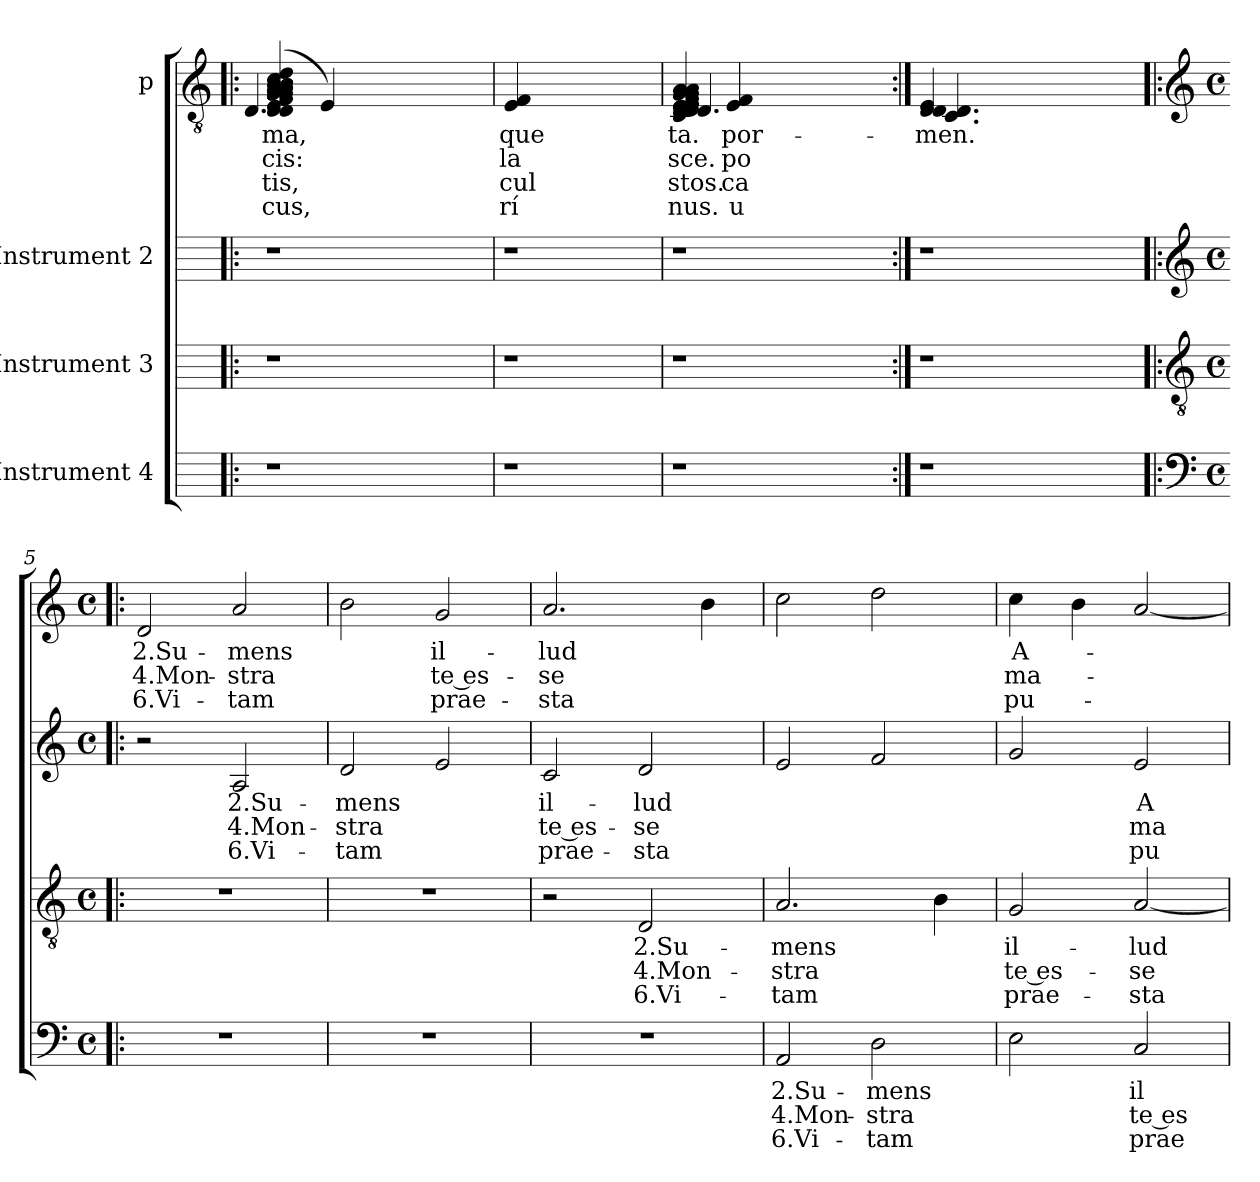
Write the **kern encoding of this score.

**kern	**text	**text	**text	**kern	**text	**text	**text	**kern	**text	**text	**text	**kern	**text	**text	**text	**text
*part4	*part4	*part4	*part4	*part3	*part3	*part3	*part3	*part2	*part2	*part2	*part2	*part1	*part1	*part1	*part1	*part1
*staff4	*staff4	*staff4	*staff4	*staff3	*staff3	*staff3	*staff3	*staff2	*staff2	*staff2	*staff2	*staff1	*staff1	*staff1	*staff1	*staff1
*I"Instrument 4	*	*	*	*I"Instrument 3	*	*	*	*I"Instrument 2	*	*	*	*I"p	*	*	*	*
!!LO:PB:g=z
*stria5	*	*	*	*stria5	*	*	*	*stria5	*	*	*	*stria5	*	*	*	*
*	*	*	*	*	*	*	*	*	*	*	*	*clefGv2	*	*	*	*
=1!|:	=1!|:	=1!|:	=1!|:	=1!|:	=1!|:	=1!|:	=1!|:	=1!|:	=1!|:	=1!|:	=1!|:	=1!|:	=1!|:	=1!|:	=1!|:	=1!|:
!	!	!	!	!	!	!	!	!	!	!	!	!	!LO:LY:b:cj	!LO:LY:b	!LO:LY:b:cj	!LO:LY:b:cj
*	*	*	*	*	*	*	*	*	*	*	*	*^	*	*	*	*
!	!	!	!	!	!	!	!	!	!	!	!	!	!	!LO:LY:b:cj	!LO:LY:b:cj	!LO:LY:b:cj	!LO:LY:b:cj
1r	.	.	.	1r	.	.	.	1r	.	.	.	(>(>(>(>(>4D/ 4A/ 4B/ 4G/ 4A/ 4B/ 4d/ 4c/ 4B/ 4A/ 4G/ 4A/ 4A/ 4A/ 4D/ 4E/ 4G/ 4F/	4.D/	ma,	cis:	tis,	cus,
.	.	.	.	.	.	.	.	.	.	.	.	4E/)	.	.	.	.	.
.	.	.	.	.	.	.	.	.	.	.	.	.	2ryy	.	.	.	.
.	.	.	.	.	.	.	.	.	.	.	.	2ryy	.	.	.	.	.
.	.	.	.	.	.	.	.	.	.	.	.	.	8ryy	.	.	.	.
=2	=2	=2	=2	=2	=2	=2	=2	=2	=2	=2	=2	=2	=2	=2	=2	=2	=2
!	!	!	!	!	!	!	!	!	!	!	!	!	!	!LO:LY:b:cj	!LO:LY:b:cj	!LO:LY:b:cj	!LO:LY:b:cj
*	*	*	*	*	*	*	*	*	*	*	*	*v	*v	*	*	*	*
1r	.	.	.	1r	.	.	.	1r	.	.	.	4F/ 4E/	que	la	cul	rí
.	.	.	.	.	.	.	.	.	.	.	.	2.ryy	.	.	.	.
!!LO:LB:g=z
=3	=3	=3	=3	=3	=3	=3	=3	=3	=3	=3	=3	=3	=3	=3	=3	=3
!	!	!	!	!	!	!	!	!	!	!	!	!	!LO:LY:b:cj	!LO:LY:b:cj	!LO:LY:b:cj	!LO:LY:b:cj
*	*	*	*	*	*	*	*	*	*	*	*	*^	*	*	*	*
!	!	!	!	!	!	!	!	!	!	!	!	!	!	!LO:LY:b:cj	!LO:LY:b:cj	!LO:LY:b:cj	!LO:LY:b:cj
1r	.	.	.	1r	.	.	.	1r	.	.	.	(>4G/ 4A/ 4A/ 4D/ 4E/ 4F/ 4E/ 4D/ 4C/ 4E/ 4G/ 4E/	4.D/	ta.	sce.	stos.	nus.
!	!	!	!	!	!	!	!	!	!	!	!	!	!	!LO:LY:b:cj	!LO:LY:b:cj	!LO:LY:b:cj	!LO:LY:b:cj
.	.	.	.	.	.	.	.	.	.	.	.	4F/ 4E/	.	por-	-po	ca	u
.	.	.	.	.	.	.	.	.	.	.	.	.	2ryy	.	.	.	.
.	.	.	.	.	.	.	.	.	.	.	.	2ryy	.	.	.	.	.
.	.	.	.	.	.	.	.	.	.	.	.	.	8ryy	.	.	.	.
=4:|!	=4:|!	=4:|!	=4:|!	=4:|!	=4:|!	=4:|!	=4:|!	=4:|!	=4:|!	=4:|!	=4:|!	=4:|!	=4:|!	=4:|!	=4:|!	=4:|!	=4:|!
!	!	!	!	!	!	!	!	!	!	!	!	!	!	!LO:LY:b:rj	!	!	!
!	!	!	!	!	!	!	!	!	!	!	!	!	!	!LO:LY:b	!	!	!
1r	.	.	.	1r	.	.	.	1r	.	.	.	(>4D/ 4E/ 4D/	(>4.C/ 4.D/	men.	.	.	.
.	.	.	.	.	.	.	.	.	.	.	.	2ryy	.	.	.	.	.
.	.	.	.	.	.	.	.	.	.	.	.	.	2ryy	.	.	.	.
.	.	.	.	.	.	.	.	.	.	.	.	8ryy	.	.	.	.	.
.	.	.	.	.	.	.	.	.	.	.	.	8ryy	8ryy	.	.	.	.
*	*	*	*	*	*	*	*	*	*	*	*	*v	*v	*	*	*	*
!!LO:LB:g=z
=5!|:	=5!:	=5!:	=5!:	=5!|:	=5!:	=5!:	=5!:	=5!|:	=5!:	=5!:	=5!:	=5!:	=5!:	=5!:	=5!:	=5!:
*clefF4	*	*	*	*clefGv2	*	*	*	*clefG2	*	*	*	*clefG2	*	*	*	*
*M4/4	*	*	*	*M4/4	*	*	*	*M4/4	*	*	*	*M4/4	*	*	*	*
*met(c)	*	*	*	*met(c)	*	*	*	*met(c)	*	*	*	*met(c)	*	*	*	*
*	*	*	*	*	*	*	*	*	*	*	*	*^	*	*	*	*
!	!	!	!	!	!	!	!	!	!	!	!	!	!	!LO:LY:b:rj	!LO:LY:b:rj	!LO:LY:b:rj	!
*	*	*	*	*	*	*	*	*	*	*	*	*v	*v	*	*	*	*
1r	.	.	.	1r	.	.	.	2r	.	.	.	2d/	2.Su-	-4.Mon-	-6.Vi-	.
!	!	!	!	!	!	!	!	!	!LO:LY:b:rj	!LO:LY:b:rj	!LO:LY:b:rj	!	!LO:LY:b	!LO:LY:b	!LO:LY:b	!
.	.	.	.	.	.	.	.	2A/	2.Su-	-4.Mon-	-6.Vi-	2a/	-mens	stra	tam	.
=6	=6	=6	=6	=6	=6	=6	=6	=6	=6	=6	=6	=6	=6	=6	=6	=6
!	!	!	!	!	!	!	!	!	!LO:LY:b	!LO:LY:b	!LO:LY:b	!	!	!	!	!
1r	.	.	.	1r	.	.	.	2d/	-mens	stra	tam	2b\	.	.	.	.
!	!	!	!	!	!	!	!	!	!	!	!	!	!LO:LY:b:cj	!LO:LY:b:rj	!LO:LY:b:cj	!
.	.	.	.	.	.	.	.	2e/	.	.	.	2g/	il-	-te es-	-prae-	.
=7	=7	=7	=7	=7	=7	=7	=7	=7	=7	=7	=7	=7	=7	=7	=7	=7
!	!	!	!	!	!	!	!	!	!LO:LY:b:cj	!LO:LY:b:rj	!LO:LY:b:cj	!	!LO:LY:b	!LO:LY:b:cj	!LO:LY:b	!
1r	.	.	.	2r	.	.	.	2c/	il-	-te es-	-prae-	2.a/	-lud	se	sta	.
!	!	!	!	!	!LO:LY:b:rj	!LO:LY:b:rj	!LO:LY:b:rj	!	!LO:LY:b	!LO:LY:b:cj	!LO:LY:b	!	!	!	!	!
.	.	.	.	2D/	2.Su-	-4.Mon-	-6.Vi-	2d/	-lud	se	sta	.	.	.	.	.
.	.	.	.	.	.	.	.	.	.	.	.	4b\	.	.	.	.
=8	=8	=8	=8	=8	=8	=8	=8	=8	=8	=8	=8	=8	=8	=8	=8	=8
!	!LO:LY:b:rj	!LO:LY:b:rj	!LO:LY:b:rj	!	!LO:LY:b	!LO:LY:b	!LO:LY:b	!	!	!	!	!	!	!	!	!
2AA/	2.Su-	-4.Mon-	-6.Vi-	2.A/	-mens	stra	tam	2e/	.	.	.	2cc\	.	.	.	.
!	!LO:LY:b	!LO:LY:b	!LO:LY:b	!	!	!	!	!	!	!	!	!	!	!	!	!
2D\	-mens	stra	tam	.	.	.	.	2f/	.	.	.	2dd\	.	.	.	.
.	.	.	.	4B\	.	.	.	.	.	.	.	.	.	.	.	.
=9	=9	=9	=9	=9	=9	=9	=9	=9	=9	=9	=9	=9	=9	=9	=9	=9
!	!	!	!	!	!LO:LY:b:cj	!LO:LY:b:rj	!LO:LY:b:cj	!	!	!	!	!	!LO:LY:b:cj	!LO:LY:b	!LO:LY:b	!
2E\	.	.	.	2G/	il-	-te es-	-prae-	2g/	.	.	.	4cc\	A-	-ma-	-pu-	.
.	.	.	.	.	.	.	.	.	.	.	.	4b\	.	.	.	.
!	!LO:LY:b:cj	!LO:LY:b:rj	!LO:LY:b:cj	!	!LO:LY:b	!LO:LY:b:cj	!LO:LY:b	!	!LO:LY:b:cj	!LO:LY:b	!LO:LY:b:cj	!	!	!	!	!
2C/	il-	-te es-	-prae-	[<2A/	-lud	se	sta	2e/	A-	-ma-	-pu-	[<2a/	.	.	.	.
=	=	=	=	=	=	=	=	=	=	=	=	=	=	=	=	=
*-	*-	*-	*-	*-	*-	*-	*-	*-	*-	*-	*-	*-	*-	*-	*-	*-
